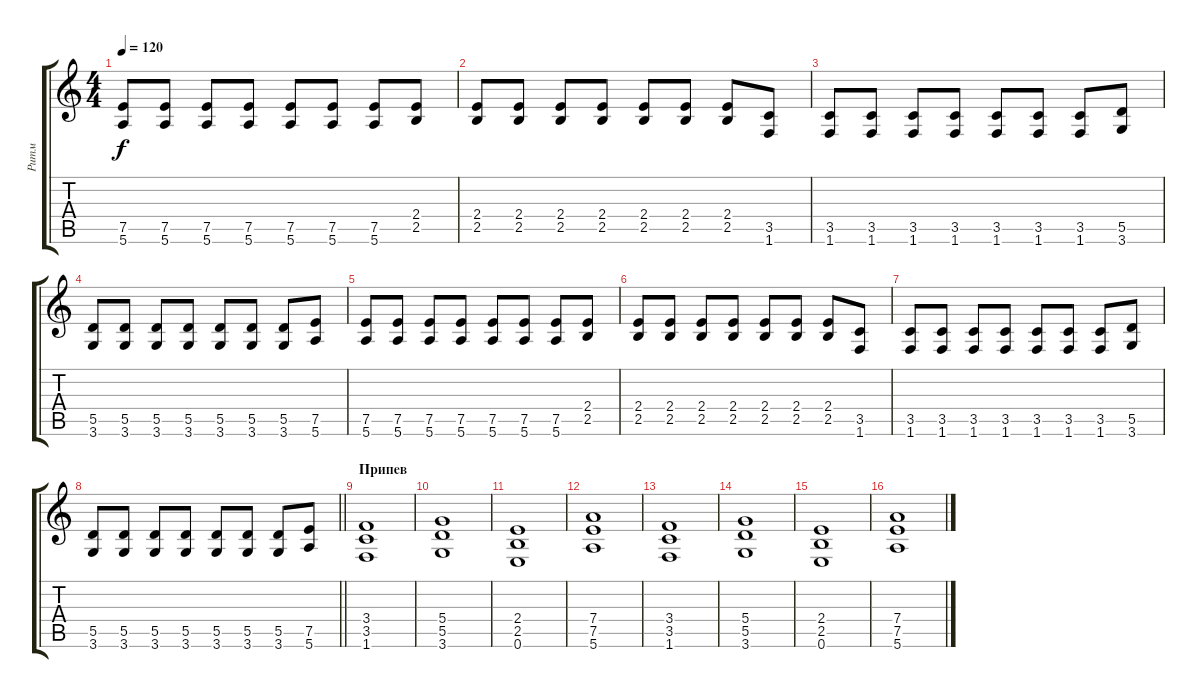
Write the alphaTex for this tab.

\track ("Ритм" "Ритм") {instrument overdrivenguitar}
\staff {score tabs}
\tuning (E4 B3 G3 D3 A2 E2) {hide}
\ts (4 4)
\tempo 120
\clef g2
\ks c
(7.5 5.6).8{dy f} (7.5 5.6).8 (7.5 5.6).8 (7.5 5.6).8 (7.5 5.6).8 (7.5 5.6).8 (7.5 5.6).8 (2.4 2.5).8 |
(2.4 2.5).8 (2.4 2.5).8 (2.4 2.5).8 (2.4 2.5).8 (2.4 2.5).8 (2.4 2.5).8 (2.4 2.5).8 (3.5 1.6).8 |
(3.5 1.6).8 (3.5 1.6).8 (3.5 1.6).8 (3.5 1.6).8 (3.5 1.6).8 (3.5 1.6).8 (3.5 1.6).8 (5.5 3.6).8 |
(5.5 3.6).8 (5.5 3.6).8 (5.5 3.6).8 (5.5 3.6).8 (5.5 3.6).8 (5.5 3.6).8 (5.5 3.6).8 (7.5 5.6).8 |
(7.5 5.6).8 (7.5 5.6).8 (7.5 5.6).8 (7.5 5.6).8 (7.5 5.6).8 (7.5 5.6).8 (7.5 5.6).8 (2.4 2.5).8 |
(2.4 2.5).8 (2.4 2.5).8 (2.4 2.5).8 (2.4 2.5).8 (2.4 2.5).8 (2.4 2.5).8 (2.4 2.5).8 (3.5 1.6).8 |
(3.5 1.6).8 (3.5 1.6).8 (3.5 1.6).8 (3.5 1.6).8 (3.5 1.6).8 (3.5 1.6).8 (3.5 1.6).8 (5.5 3.6).8 |
\barLineRight lightlight
(5.5 3.6).8 (5.5 3.6).8 (5.5 3.6).8 (5.5 3.6).8 (5.5 3.6).8 (5.5 3.6).8 (5.5 3.6).8 (7.5 5.6).8 |
\section ("" "Припев")
(3.4 3.5 1.6).1 |
(5.4 5.5 3.6).1 |
(2.4 2.5 0.6).1 |
(7.4 7.5 5.6).1 |
(3.4 3.5 1.6).1 |
(5.4 5.5 3.6).1 |
(2.4 2.5 0.6).1 |
(7.4 7.5 5.6).1
